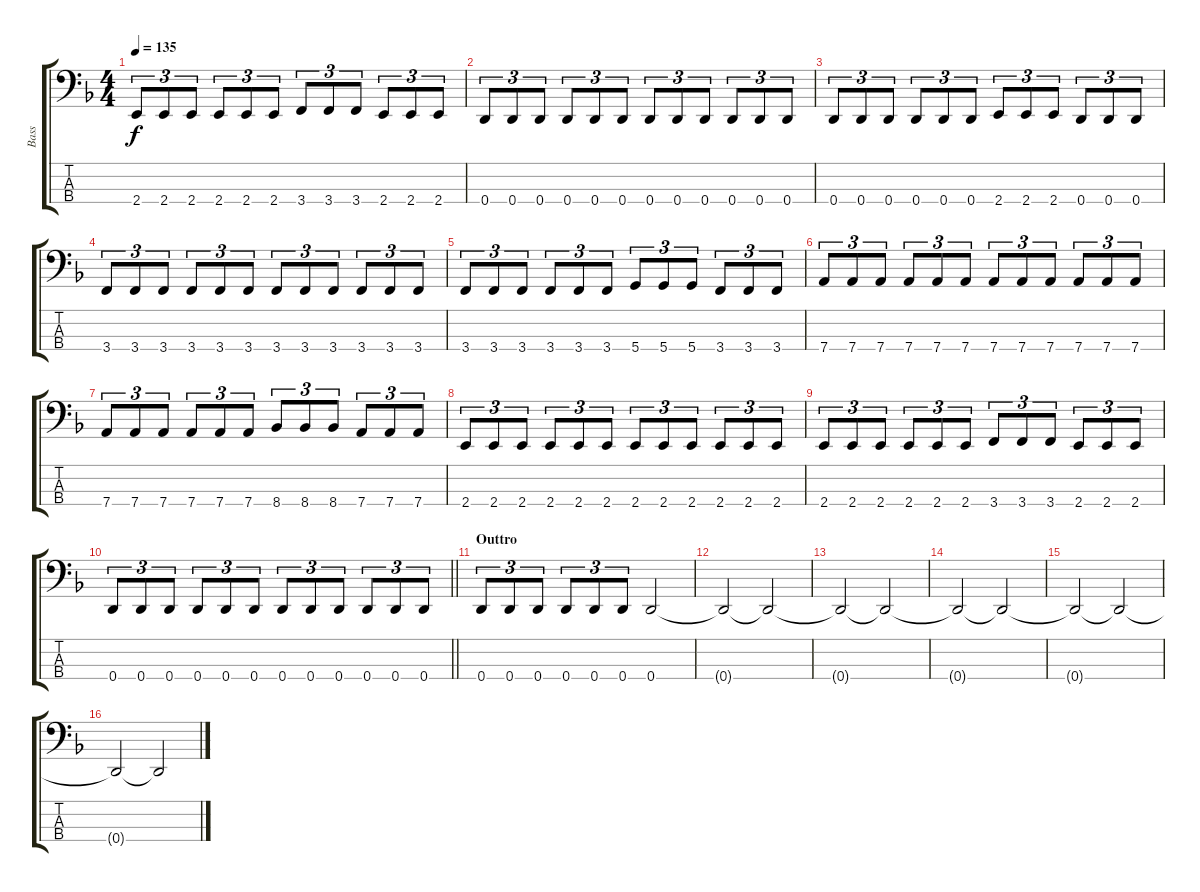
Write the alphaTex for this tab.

\track ("Bass" "Bass") {instrument electricbassfinger}
\staff {score tabs}
\tuning (G2 D2 A1 D1) {hide}
\ts (4 4)
\tempo 135
\clef f4
\ks dminor
2.4.8{tu (3 2) dy f} 2.4.8{tu (3 2)} 2.4.8{tu (3 2)} 2.4.8{tu (3 2)} 2.4.8{tu (3 2)} 2.4.8{tu (3 2)} 3.4.8{tu (3 2)} 3.4.8{tu (3 2)} 3.4.8{tu (3 2)} 2.4.8{tu (3 2)} 2.4.8{tu (3 2)} 2.4.8{tu (3 2)} |
0.4.8{tu (3 2)} 0.4.8{tu (3 2)} 0.4.8{tu (3 2)} 0.4.8{tu (3 2)} 0.4.8{tu (3 2)} 0.4.8{tu (3 2)} 0.4.8{tu (3 2)} 0.4.8{tu (3 2)} 0.4.8{tu (3 2)} 0.4.8{tu (3 2)} 0.4.8{tu (3 2)} 0.4.8{tu (3 2)} |
0.4.8{tu (3 2)} 0.4.8{tu (3 2)} 0.4.8{tu (3 2)} 0.4.8{tu (3 2)} 0.4.8{tu (3 2)} 0.4.8{tu (3 2)} 2.4.8{tu (3 2)} 2.4.8{tu (3 2)} 2.4.8{tu (3 2)} 0.4.8{tu (3 2)} 0.4.8{tu (3 2)} 0.4.8{tu (3 2)} |
3.4.8{tu (3 2)} 3.4.8{tu (3 2)} 3.4.8{tu (3 2)} 3.4.8{tu (3 2)} 3.4.8{tu (3 2)} 3.4.8{tu (3 2)} 3.4.8{tu (3 2)} 3.4.8{tu (3 2)} 3.4.8{tu (3 2)} 3.4.8{tu (3 2)} 3.4.8{tu (3 2)} 3.4.8{tu (3 2)} |
3.4.8{tu (3 2)} 3.4.8{tu (3 2)} 3.4.8{tu (3 2)} 3.4.8{tu (3 2)} 3.4.8{tu (3 2)} 3.4.8{tu (3 2)} 5.4.8{tu (3 2)} 5.4.8{tu (3 2)} 5.4.8{tu (3 2)} 3.4.8{tu (3 2)} 3.4.8{tu (3 2)} 3.4.8{tu (3 2)} |
7.4.8{tu (3 2)} 7.4.8{tu (3 2)} 7.4.8{tu (3 2)} 7.4.8{tu (3 2)} 7.4.8{tu (3 2)} 7.4.8{tu (3 2)} 7.4.8{tu (3 2)} 7.4.8{tu (3 2)} 7.4.8{tu (3 2)} 7.4.8{tu (3 2)} 7.4.8{tu (3 2)} 7.4.8{tu (3 2)} |
7.4.8{tu (3 2)} 7.4.8{tu (3 2)} 7.4.8{tu (3 2)} 7.4.8{tu (3 2)} 7.4.8{tu (3 2)} 7.4.8{tu (3 2)} 8.4.8{tu (3 2)} 8.4.8{tu (3 2)} 8.4.8{tu (3 2)} 7.4.8{tu (3 2)} 7.4.8{tu (3 2)} 7.4.8{tu (3 2)} |
2.4.8{tu (3 2)} 2.4.8{tu (3 2)} 2.4.8{tu (3 2)} 2.4.8{tu (3 2)} 2.4.8{tu (3 2)} 2.4.8{tu (3 2)} 2.4.8{tu (3 2)} 2.4.8{tu (3 2)} 2.4.8{tu (3 2)} 2.4.8{tu (3 2)} 2.4.8{tu (3 2)} 2.4.8{tu (3 2)} |
2.4.8{tu (3 2)} 2.4.8{tu (3 2)} 2.4.8{tu (3 2)} 2.4.8{tu (3 2)} 2.4.8{tu (3 2)} 2.4.8{tu (3 2)} 3.4.8{tu (3 2)} 3.4.8{tu (3 2)} 3.4.8{tu (3 2)} 2.4.8{tu (3 2)} 2.4.8{tu (3 2)} 2.4.8{tu (3 2)} |
\barLineRight lightlight
0.4.8{tu (3 2)} 0.4.8{tu (3 2)} 0.4.8{tu (3 2)} 0.4.8{tu (3 2)} 0.4.8{tu (3 2)} 0.4.8{tu (3 2)} 0.4.8{tu (3 2)} 0.4.8{tu (3 2)} 0.4.8{tu (3 2)} 0.4.8{tu (3 2)} 0.4.8{tu (3 2)} 0.4.8{tu (3 2)} |
\section ("" "Outtro")
0.4.8{tu (3 2)} 0.4.8{tu (3 2)} 0.4.8{tu (3 2)} 0.4.8{tu (3 2)} 0.4.8{tu (3 2)} 0.4.8{tu (3 2)} 0.4.2 |
0.4{t}.2 0.4{t}.2 |
0.4{t}.2{volume 0} 0.4{t}.2 |
0.4{t}.2 0.4{t}.2 |
0.4{t}.2 0.4{t}.2 |
0.4{t}.2 0.4{t}.2
